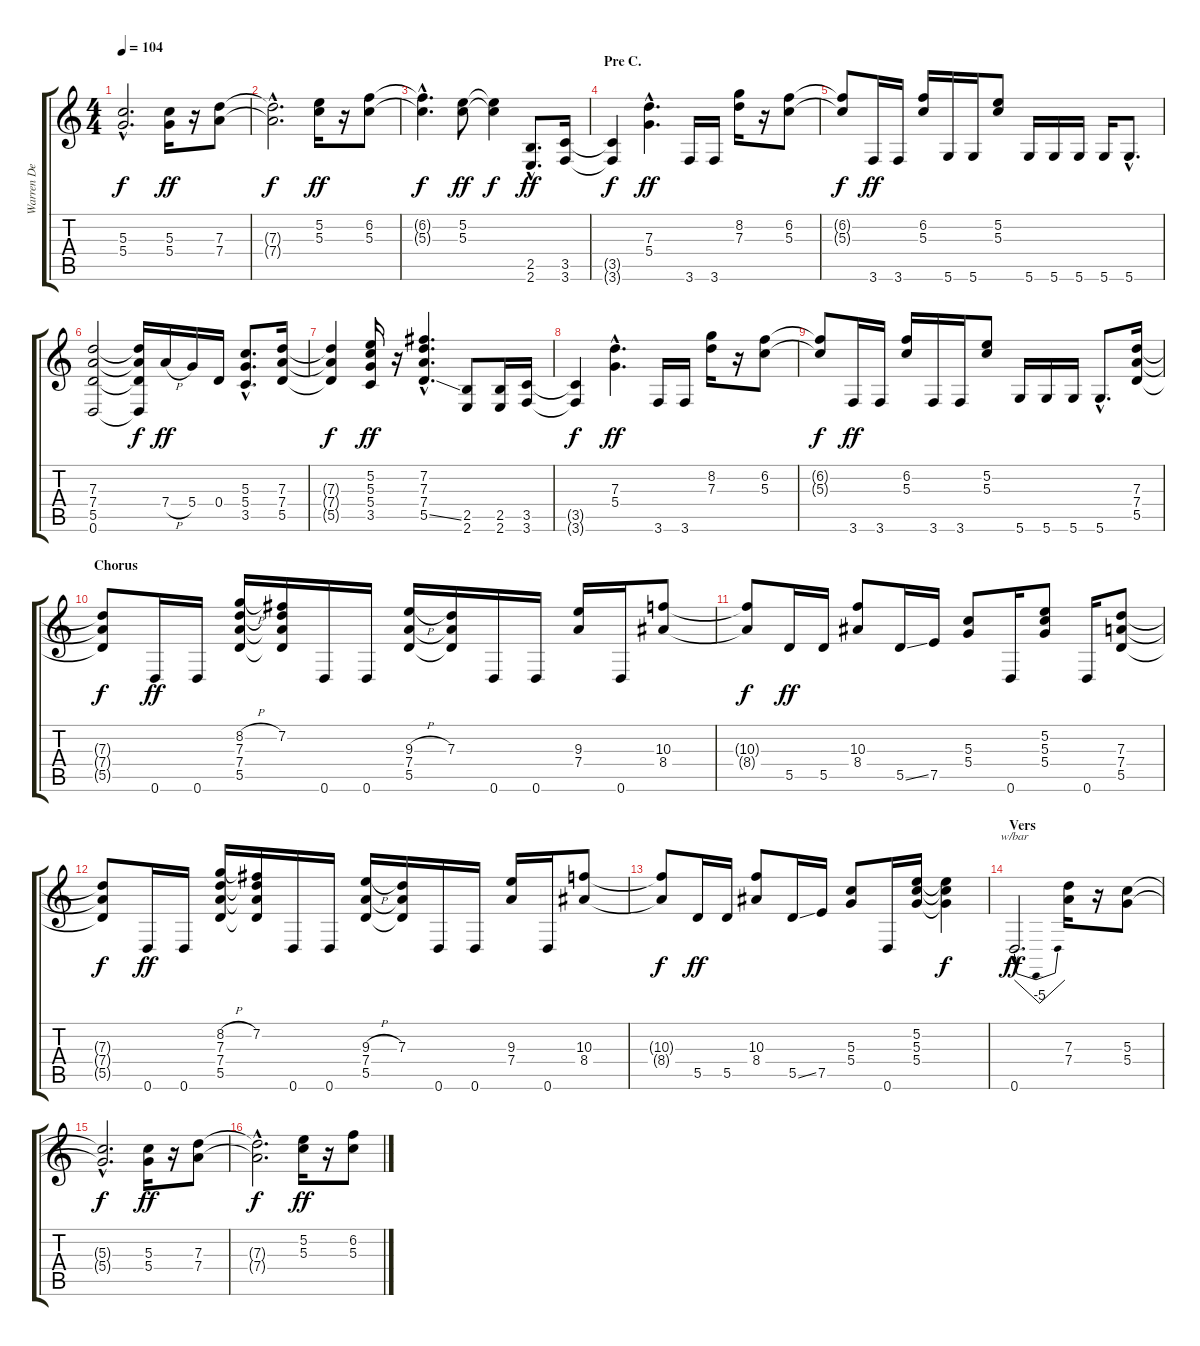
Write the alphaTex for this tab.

\track ("Warren De Martini - Lead Guitar" "Warren De ") {instrument distortionguitar}
\staff {score tabs}
\tuning (E4 B3 G3 D3 A2 D2) {hide}
\ts (4 4)
\tempo 104
\clef g2
\ks c
(5.3{hac t} 5.4{hac t}).2{d dy f} (5.3 5.4).16{dy ff} r.16 (7.3 7.4).8 |
(7.3{hac t} 7.4{hac t}).2{d dy f} (5.2 5.3).16{dy ff} r.16 (6.2 5.3).8 |
(6.2{hac t} 5.3{hac t}).4{d dy f} (5.2 5.3).8{dy ff} (5.2{t} 5.3{t}).4{dy f} (2.5{hac} 2.6{hac}).8{d dy ff} (3.5 3.6).16 |
\section ("" "Pre C.")
(3.5{t} 3.6{t}).4{dy f} (7.3{hac} 5.4{hac}).4{d dy ff} 3.6.16 3.6.16 (8.2 7.3).16 r.16 (6.2 5.3).8 |
(6.2{t} 5.3{t}).8{dy f} 3.6.16{dy ff} 3.6.16 (6.2 5.3).16 5.6.16 5.6.16 (5.2 5.3).8 5.6.16 5.6.16 5.6.16 5.6.16 5.6{hac}.8{d} |
(7.3 7.4 5.5 0.6).2 (7.3{t} 7.4{t} 5.5{t} 0.6{t}).16{dy f} 7.4{h}.16{dy ff} 5.4.16 0.4.16 (5.3{hac} 5.4{hac} 3.5{hac}).8{d} (7.3 7.4 5.5).16 |
(7.3{t} 7.4{t} 5.5{t}).4{dy f} (5.2 5.3 5.4 3.5).16{dy ff} r.16 (7.2{hac} 7.3{hac} 7.4{hac} 5.5{ss hac}).4{d} (2.5 2.6).8 (2.5 2.6).16 (3.5 3.6).16 |
(3.5{t} 3.6{t}).4{dy f} (7.3{hac} 5.4{hac}).4{d dy ff} 3.6.16 3.6.16 (8.2 7.3).16 r.16 (6.2 5.3).8 |
(6.2{t} 5.3{t}).8{dy f} 3.6.16{dy ff} 3.6.16 (6.2 5.3).16 3.6.16 3.6.16 (5.2 5.3).8 5.6.16 5.6.16 5.6.16 5.6{hac}.8{d} (7.3 7.4 5.5).16 |
\section ("" "Chorus")
(7.3{t} 7.4{t} 5.5{t}).8{dy f} 0.6.16{dy ff} 0.6.16 (8.2{h} 7.3 7.4 5.5).16 (7.2 7.3{t} 7.4{t} 5.5{t}).16 0.6.16 0.6.16 (9.3{h} 7.4 5.5).16 (7.3 7.4{t} 5.5{t}).16 0.6.16 0.6.16 (9.3 7.4).16 0.6.16 (10.3 8.4).8 |
(10.3{t} 8.4{t}).8{dy f} 5.5.16{dy ff} 5.5.16 (10.3 8.4).8 5.5{ss}.16 7.5.16 (5.3 5.4).8 0.6.16 (5.2 5.3 5.4).8 0.6.16 (7.3 7.4 5.5).8 |
(7.3{t} 7.4{t} 5.5{t}).8{dy f} 0.6.16{dy ff} 0.6.16 (8.2{h} 7.3 7.4 5.5).16 (7.2 7.3{t} 7.4{t} 5.5{t}).16 0.6.16 0.6.16 (9.3{h} 7.4 5.5).16 (7.3 7.4{t} 5.5{t}).16 0.6.16 0.6.16 (9.3 7.4).16 0.6.16 (10.3 8.4).8 |
(10.3{t} 8.4{t}).8{dy f} 5.5.16{dy ff} 5.5.16 (10.3 8.4).8 5.5{ss}.16 7.5.16 (5.3 5.4).8 0.6.16 (5.2 5.3 5.4).16 (5.2{t} 5.3{t} 5.4{t}).4{dy f} |
\section ("" "Vers")
0.6{hac}.2{d tbe (dip default 0 0 30 -20 60 0) dy ff} (7.3 7.4).16 r.16 (5.3 5.4).8 |
(5.3{hac t} 5.4{hac t}).2{d dy f} (5.3 5.4).16{dy ff} r.16 (7.3 7.4).8 |
(7.3{hac t} 7.4{hac t}).2{d dy f} (5.2 5.3).16{dy ff} r.16 (6.2 5.3).8
